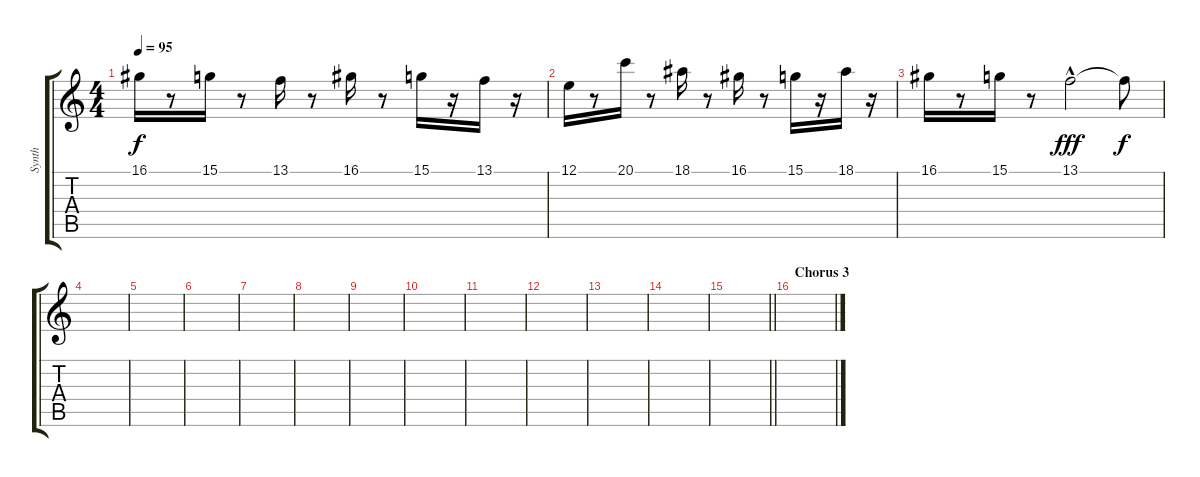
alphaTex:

\track ("Synth" "Synth") {instrument electricpiano1}
\staff {score tabs}
\tuning (E4 B3 G3 D3 A2 E2) {hide}
\ts (4 4)
\tempo 95
\clef g2
\ks c
16.1.16{dy f} r.8 15.1.16 r.8 13.1.16 r.8 16.1.16 r.8 15.1.16 r.16 13.1.16 r.16 |
12.1.16 r.8 20.1.16 r.8 18.1.16 r.8 16.1.16 r.8 15.1.16 r.16 18.1.16 r.16 |
16.1.16 r.8 15.1.16 r.8 13.1{hac}.2{dy fff} 13.1{t}.8{dy f} |
|
|
|
|
|
|
|
|
|
|
|
\barLineRight lightlight
|
\section ("" "Chorus 3")
